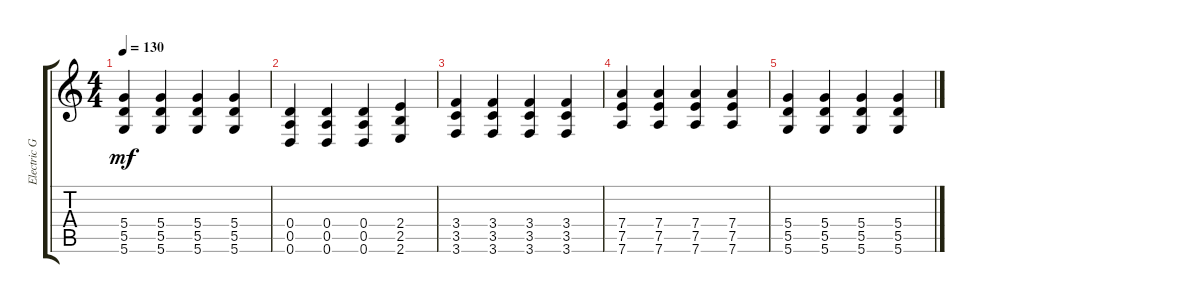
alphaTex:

\track ("Electric Guitar 2" "Electric G") {instrument distortionguitar}
\staff {score tabs}
\tuning (E4 B3 G3 D3 A2 D2) {hide}
\ts (4 4)
\tempo 130
\clef g2
\ks c
(5.4 5.5 5.6).4{dy mf} (5.4 5.5 5.6).4 (5.4 5.5 5.6).4 (5.4 5.5 5.6).4 |
(0.4 0.5 0.6).4 (0.4 0.5 0.6).4 (0.4 0.5 0.6).4 (2.4 2.5 2.6).4 |
(3.4 3.5 3.6).4 (3.4 3.5 3.6).4 (3.4 3.5 3.6).4 (3.4 3.5 3.6).4 |
(7.4 7.5 7.6).4 (7.4 7.5 7.6).4 (7.4 7.5 7.6).4 (7.4 7.5 7.6).4 |
(5.4 5.5 5.6).4 (5.4 5.5 5.6).4 (5.4 5.5 5.6).4 (5.4 5.5 5.6).4
